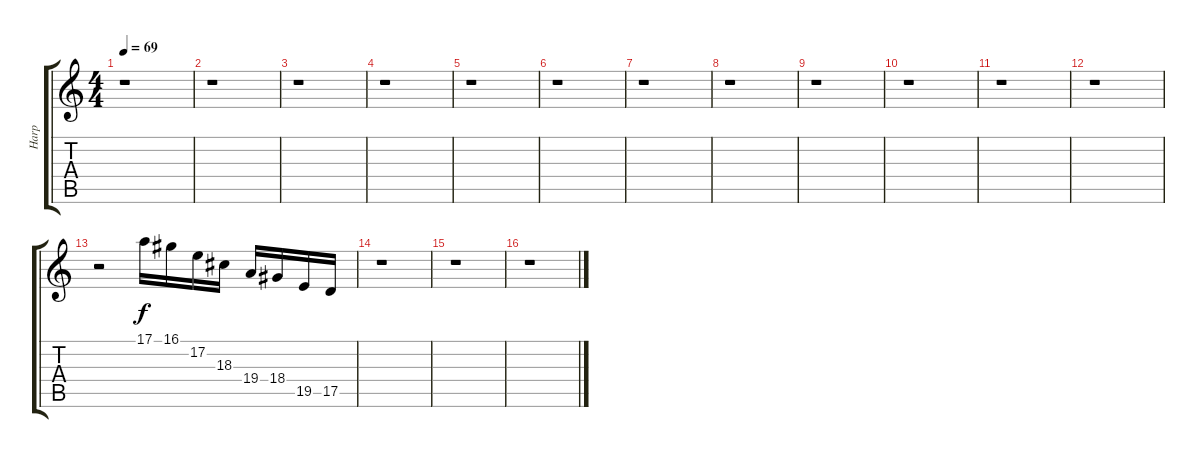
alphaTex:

\track ("Harp" "Harp") {instrument orchestralharp}
\staff {score tabs}
\tuning (E4 B3 G3 D3 A2 E2) {hide}
\ts (4 4)
\tempo 69
\clef g2
\ks c
r.1{dy f instrument orchestralharp} |
r.1 |
r.1 |
r.1 |
r.1 |
r.1 |
r.1 |
r.1 |
r.1 |
r.1 |
r.1 |
r.1 |
r.2 17.1.16 16.1.16 17.2.16 18.3.16 19.4.16 18.4.16 19.5.16 17.5.16 |
r.1 |
r.1 |
r.1
